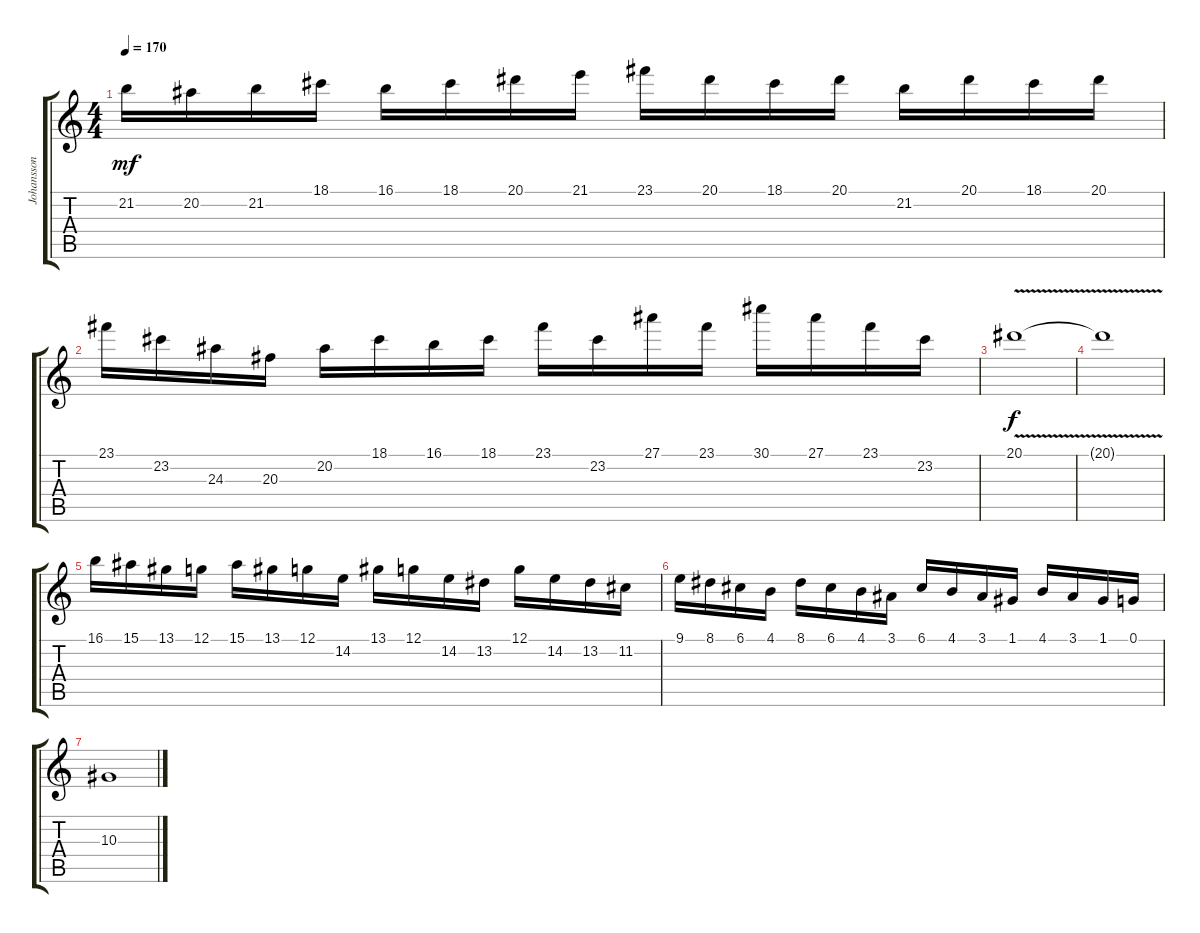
\track ("Johansson" "Johansson") {instrument lead1square}
\staff {score tabs}
\tuning (G4 D4 Bb3 F3 C3 G2) {hide}
\ts (4 4)
\tempo 170
\clef g2
\ks c
21.2.16{dy mf} 20.2.16 21.2.16 18.1.16 16.1.16 18.1.16 20.1.16 21.1.16 23.1.16 20.1.16 18.1.16 20.1.16 21.2.16 20.1.16 18.1.16 20.1.16 |
23.1.16 23.2.16 24.3.16 20.3.16 20.2.16 18.1.16 16.1.16 18.1.16 23.1.16 23.2.16 27.1.16 23.1.16 30.1.16 27.1.16 23.1.16 23.2.16 |
20.1{v}.1{dy f} |
20.1{t}.1 |
16.1.16 15.1.16 13.1.16 12.1.16 15.1.16 13.1.16 12.1.16 14.2.16 13.1.16 12.1.16 14.2.16 13.2.16 12.1.16 14.2.16 13.2.16 11.2.16 |
9.1.16 8.1.16 6.1.16 4.1.16 8.1.16 6.1.16 4.1.16 3.1.16 6.1.16 4.1.16 3.1.16 1.1.16 4.1.16 3.1.16 1.1.16 0.1.16 |
10.3.1
